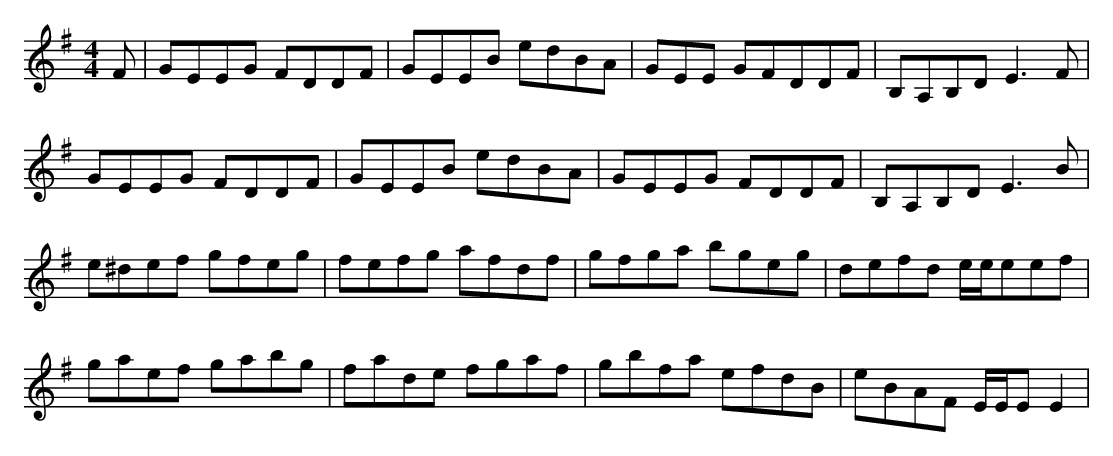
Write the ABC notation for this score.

X:1
M:4/4
K:Emin
F|GEEG FDDF|GEEB edBA|GEE GFDDF|B,A,B,D E3F|
GEEG FDDF|GEEB edBA|GEEG FDDF|B,A,B,D E3B|
e^def gfeg|fefg afdf|gfga bgeg|defd e/e/eef|
gaef gabg|fade fgaf|gbfa efdB|eBAF E/E/EE2|
